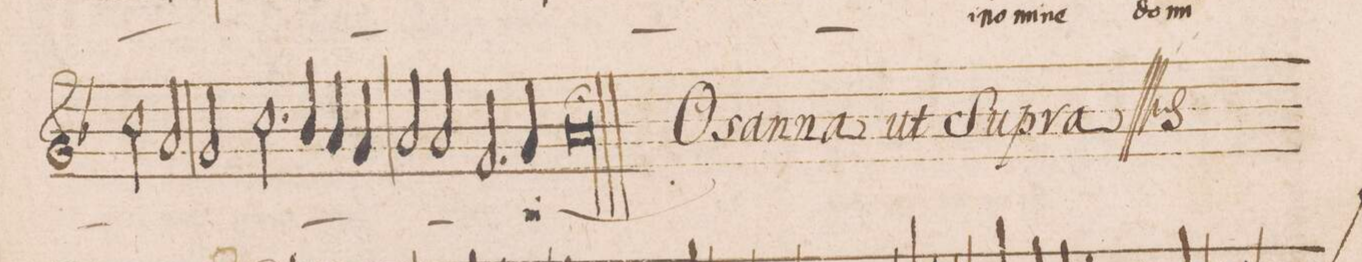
**kern	**text
*I"DISCANTVS	*
*clefG2	*
*k[b-]	*
*met(c|)	*
*M2/1	*
2cc\	.
2a/	.
=82	=82
2g/	.
2.cc\	.
4b-/	.
4a/	.
4g/	.
=83	=83
2a/	.
2a/	.
2.f/	.
4g/	-ni
=84	=84
0a\;	.
==	==
*-	*-
